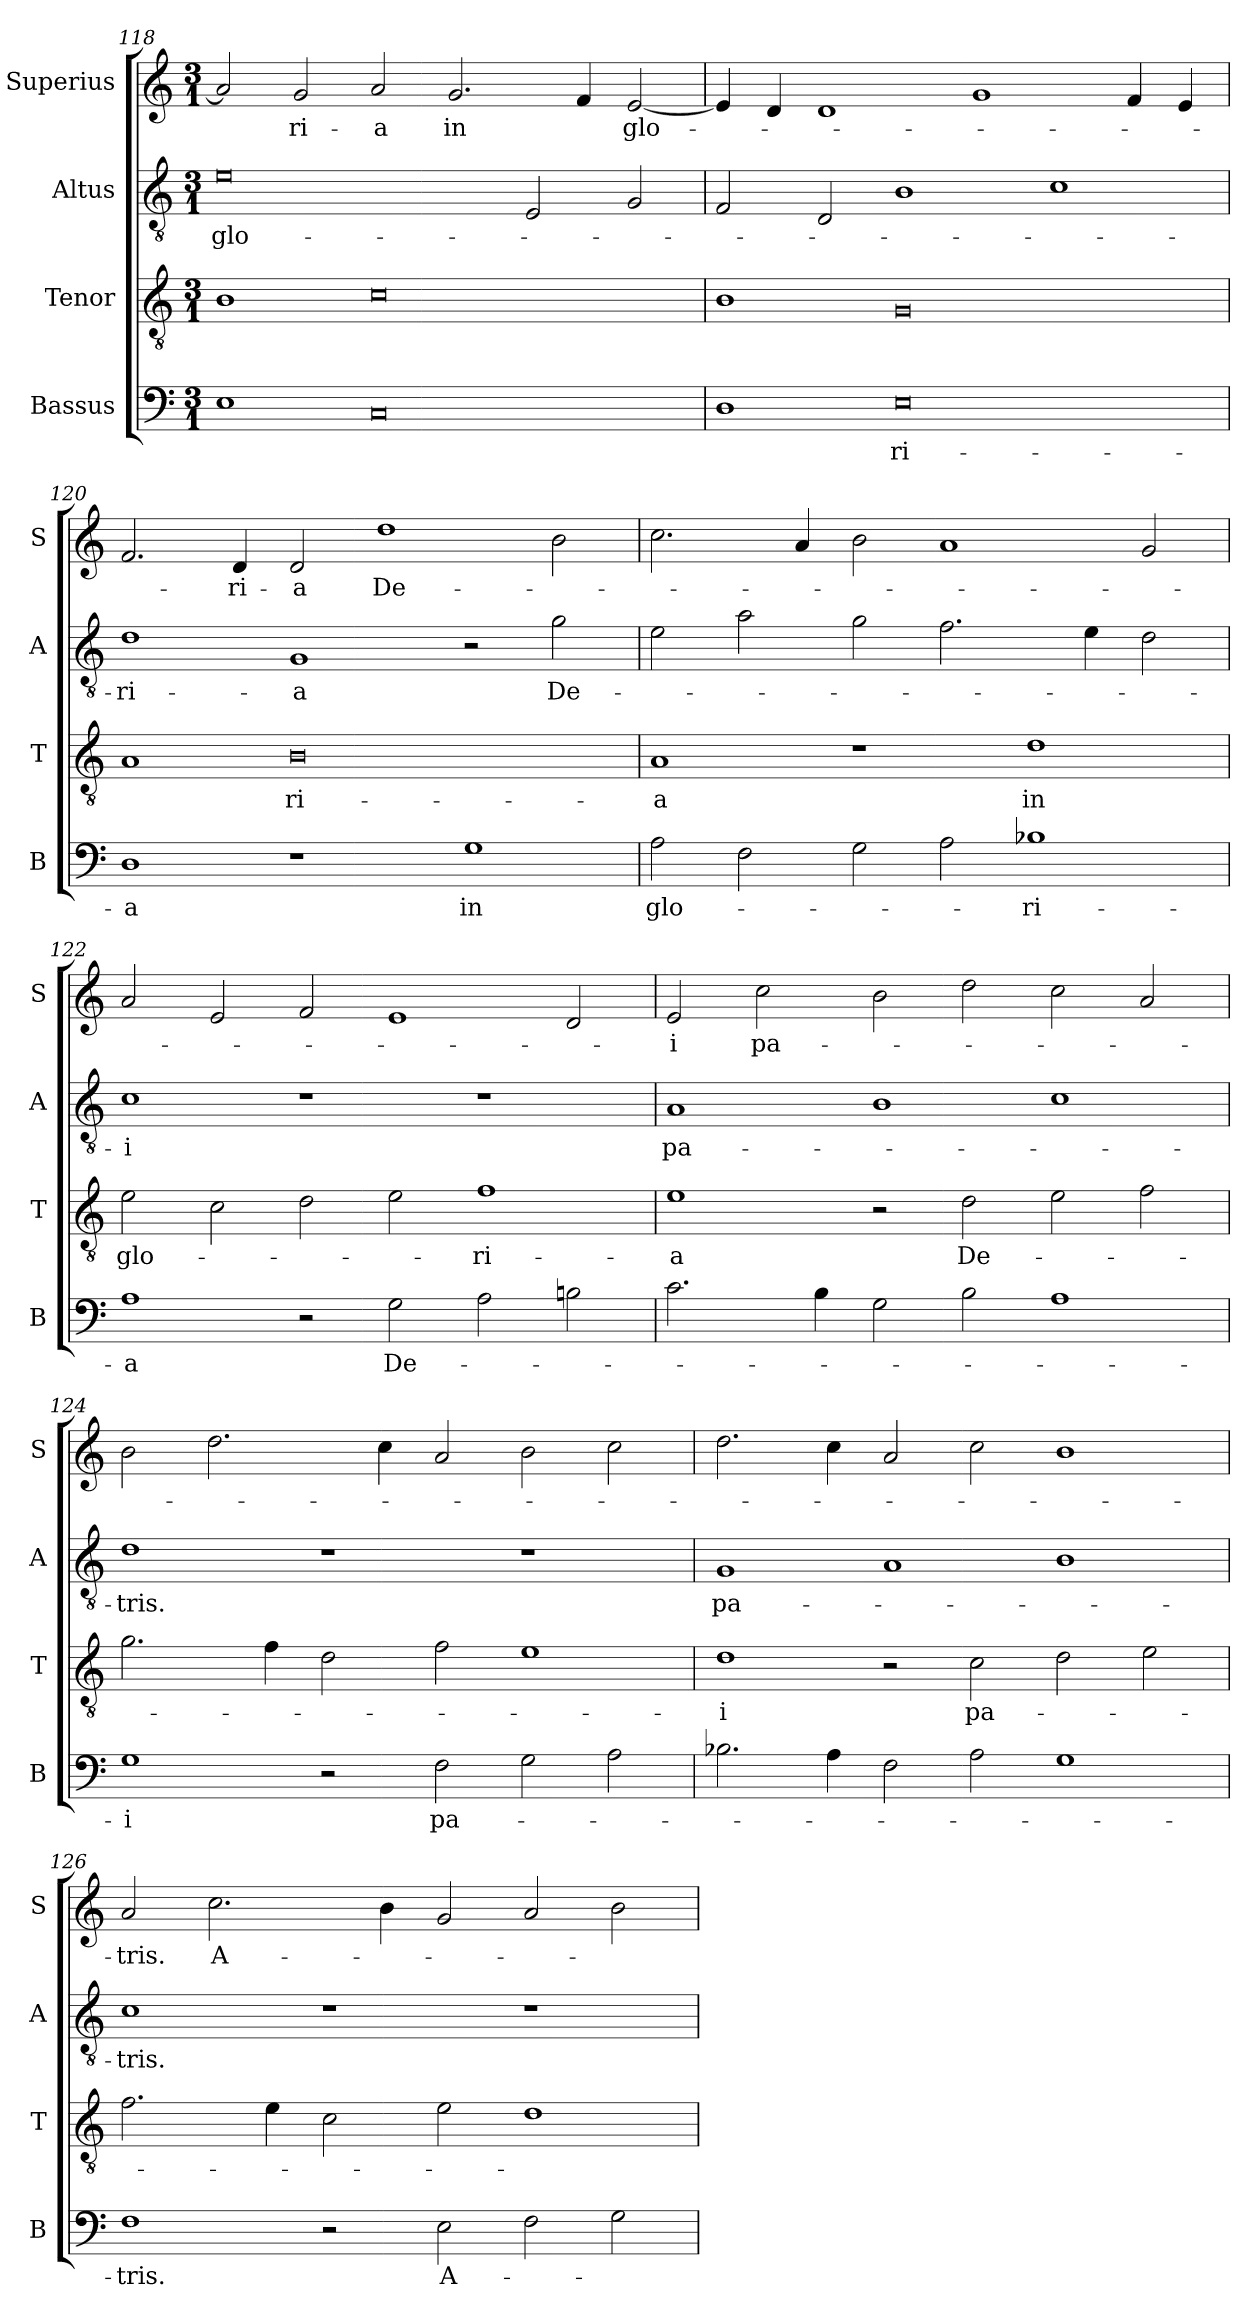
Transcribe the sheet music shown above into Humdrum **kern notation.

**kern	**text	**kern	**text	**kern	**text	**kern	**text
*part4	*part4	*part3	*part3	*part2	*part2	*part1	*part1
*staff4	*staff4	*staff3	*staff3	*staff2	*staff2	*staff1	*staff1
*I"Bassus	*	*I"Tenor	*	*I"Altus	*	*I"Superius	*
*I'B	*	*I'T	*	*I'A	*	*I'S	*
*clefF4	*	*clefGv2	*	*clefGv2	*	*clefG2	*
*k[]	*	*k[]	*	*k[]	*	*k[]	*
*M3/1	*	*M3/1	*	*M3/1	*	*M3/1	*
=118	=118	=118	=118	=118	=118	=118	=118
1E	.	1B	.	0e	glo-	2a/]	.
.	.	.	.	.	.	2g/	-ri-
0C	.	0c	.	.	.	2a/	-a
.	.	.	.	.	.	2.g/	in
.	.	.	.	2E/	.	.	.
.	.	.	.	.	.	4f/	.
.	.	.	.	2G/	.	[2e/	glo-
=119	=119	=119	=119	=119	=119	=119	=119
1D	.	1B	.	2F/	.	4e/]	.
.	.	.	.	.	.	4d/	.
.	.	.	.	2D/	.	1d	.
0E	-ri-	0G	.	1B	.	.	.
.	.	.	.	.	.	1g	.
.	.	.	.	1c	.	.	.
.	.	.	.	.	.	4f/	.
.	.	.	.	.	.	4e/	.
=120	=120	=120	=120	=120	=120	=120	=120
1D	-a	1A	.	1d	-ri-	2.f/	.
.	.	.	.	.	.	4d/	-ri-
1r	.	0B	-ri-	1G	-a	2d/	-a
.	.	.	.	.	.	1dd	De-
1G	in	.	.	2r	.	.	.
.	.	.	.	2g\	De-	2b\	.
=121	=121	=121	=121	=121	=121	=121	=121
2A\	glo-	1A	-a	2e\	.	2.cc\	.
2F\	.	.	.	2a\	.	.	.
.	.	.	.	.	.	4a/	.
2G\	.	1r	.	2g\	.	2b\	.
2A\	.	.	.	2.f\	.	1a	.
1B-X	-ri-	1d	in	.	.	.	.
.	.	.	.	4e\	.	.	.
.	.	.	.	2d\	.	2g/	.
=122	=122	=122	=122	=122	=122	=122	=122
1A	-a	2e\	glo-	1c	-i	2a/	.
.	.	2c\	.	.	.	2e/	.
2r	.	2d\	.	1r	.	2f/	.
2G\	De-	2e\	.	.	.	1e	.
2A\	.	1f	-ri-	1r	.	.	.
2Bn\	.	.	.	.	.	2d/	.
=123	=123	=123	=123	=123	=123	=123	=123
2.c\	.	1e	-a	1A	pa-	2e/	-i
.	.	.	.	.	.	2cc\	pa-
4B\	.	.	.	.	.	.	.
2G\	.	2r	.	1B	.	2b\	.
2B\	.	2d\	De-	.	.	2dd\	.
1A	.	2e\	.	1c	.	2cc\	.
.	.	2f\	.	.	.	2a/	.
=124	=124	=124	=124	=124	=124	=124	=124
1G	-i	2.g\	.	1d	-tris.	2b\	.
.	.	.	.	.	.	2.dd\	.
.	.	4f\	.	.	.	.	.
2r	.	2d\	.	1r	.	.	.
.	.	.	.	.	.	4cc\	.
2F\	pa-	2f\	.	.	.	2a/	.
2G\	.	1e	.	1r	.	2b\	.
2A\	.	.	.	.	.	2cc\	.
=125	=125	=125	=125	=125	=125	=125	=125
2.B-X\	.	1d	-i	1G	pa-	2.dd\	.
4A\	.	.	.	.	.	4cc\	.
2F\	.	2r	.	1A	.	2a/	.
2A\	.	2c\	pa-	.	.	2cc\	.
1G	.	2d\	.	1B	.	1b	.
.	.	2e\	.	.	.	.	.
=126	=126	=126	=126	=126	=126	=126	=126
1F	-tris.	2.f\	.	1c	-tris.	2a/	-tris.
.	.	.	.	.	.	2.cc\	A-
.	.	4e\	.	.	.	.	.
2r	.	2c\	.	1r	.	.	.
.	.	.	.	.	.	4b\	.
2E\	A-	2e\	.	.	.	2g/	.
2F\	.	1d	.	1r	.	2a/	.
2G\	.	.	.	.	.	2b\	.
=	=	=	=	=	=	=	=
*-	*-	*-	*-	*-	*-	*-	*-
